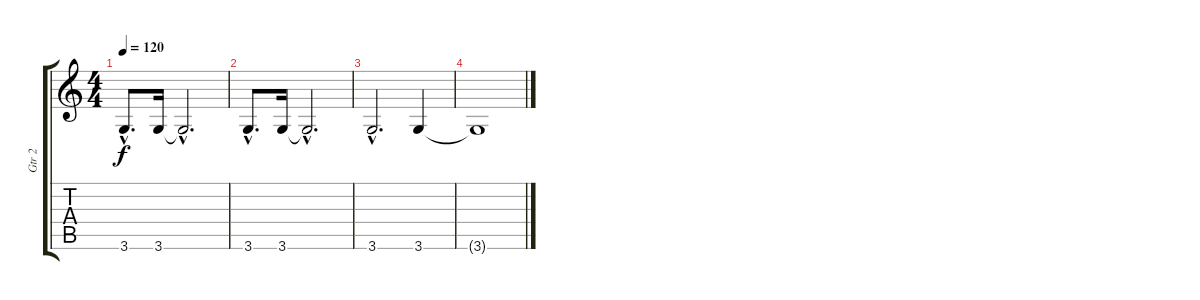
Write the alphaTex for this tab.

\track ("Gtr 2" "Gtr 2") {instrument acousticguitarnylon}
\staff {score tabs}
\tuning (E4 B3 G3 D3 A2 E2) {hide}
\ts (4 4)
\tempo 120
\clef g2
\ks c
3.6{hac}.8{d dy f} 3.6.16 3.6{hac t}.2{d} |
3.6{hac}.8{d} 3.6.16 3.6{hac t}.2{d} |
3.6{hac}.2{d} 3.6.4 |
3.6{t}.1
